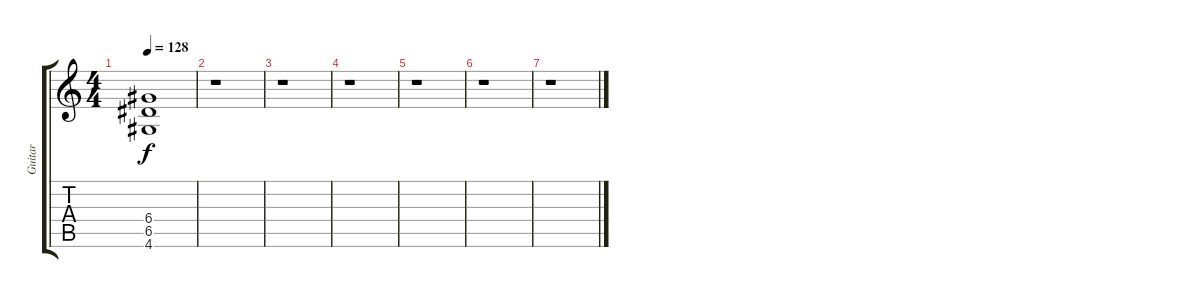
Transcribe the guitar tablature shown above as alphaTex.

\track ("Guitar" "Guitar") {instrument distortionguitar}
\staff {score tabs}
\tuning (E4 B3 G3 D3 A2 E2) {hide}
\ts (4 4)
\tempo 128
\clef g2
\ks c
(6.4 6.5 4.6).1{dy f} |
r.1 |
r.1 |
r.1 |
r.1 |
r.1 |
r.1
